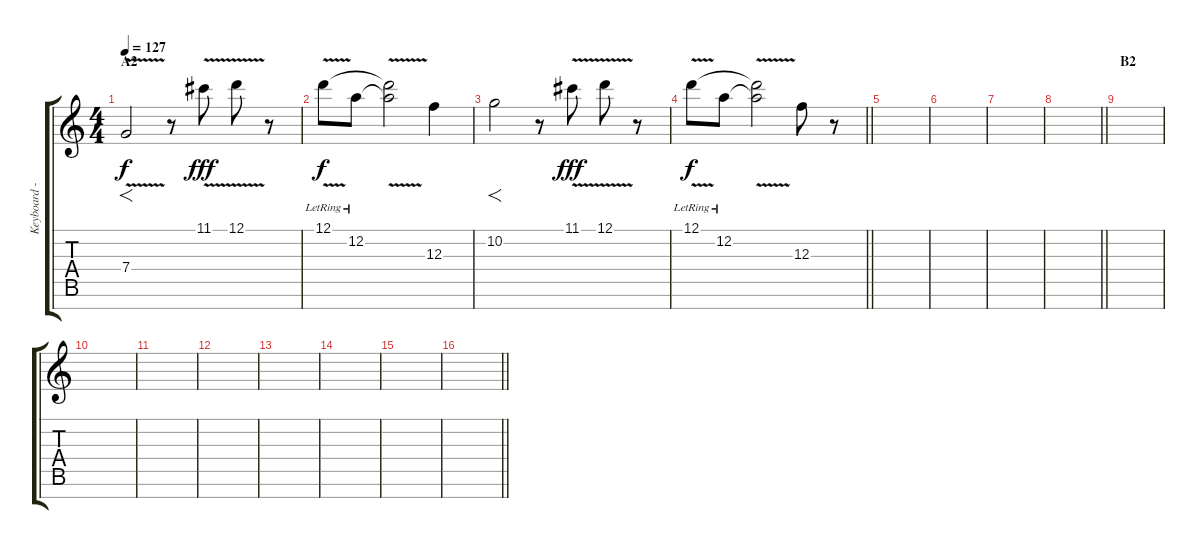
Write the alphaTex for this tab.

\track ("Keyboard - Strings, Brass, Flute" "Keyboard -") {instrument stringensemble1}
\staff {score tabs}
\tuning (D5 A4 F4 C4 G3 D3 A2) {hide}
\ts (4 4)
\section ("" "A2")
\tempo 127
\clef g2
\ks c
7.4{v}.2{f dy f} r.8 11.1{v}.8{dy fff} 12.1{v}.8 r.8 |
12.1{v lr}.8{dy f} 12.2{lr}.8 (12.1{t} 12.2{t}).2 12.3.4 |
10.2.2{f} r.8 11.1{v}.8{dy fff} 12.1{v}.8 r.8 |
\barLineRight lightlight
12.1{v lr}.8{dy f} 12.2{lr}.8 (12.1{t} 12.2{t}).2 12.3.8 r.8 |
|
|
|
\barLineRight lightlight
|
\section ("" "B2")
|
|
|
|
|
|
|
\barLineRight lightlight
